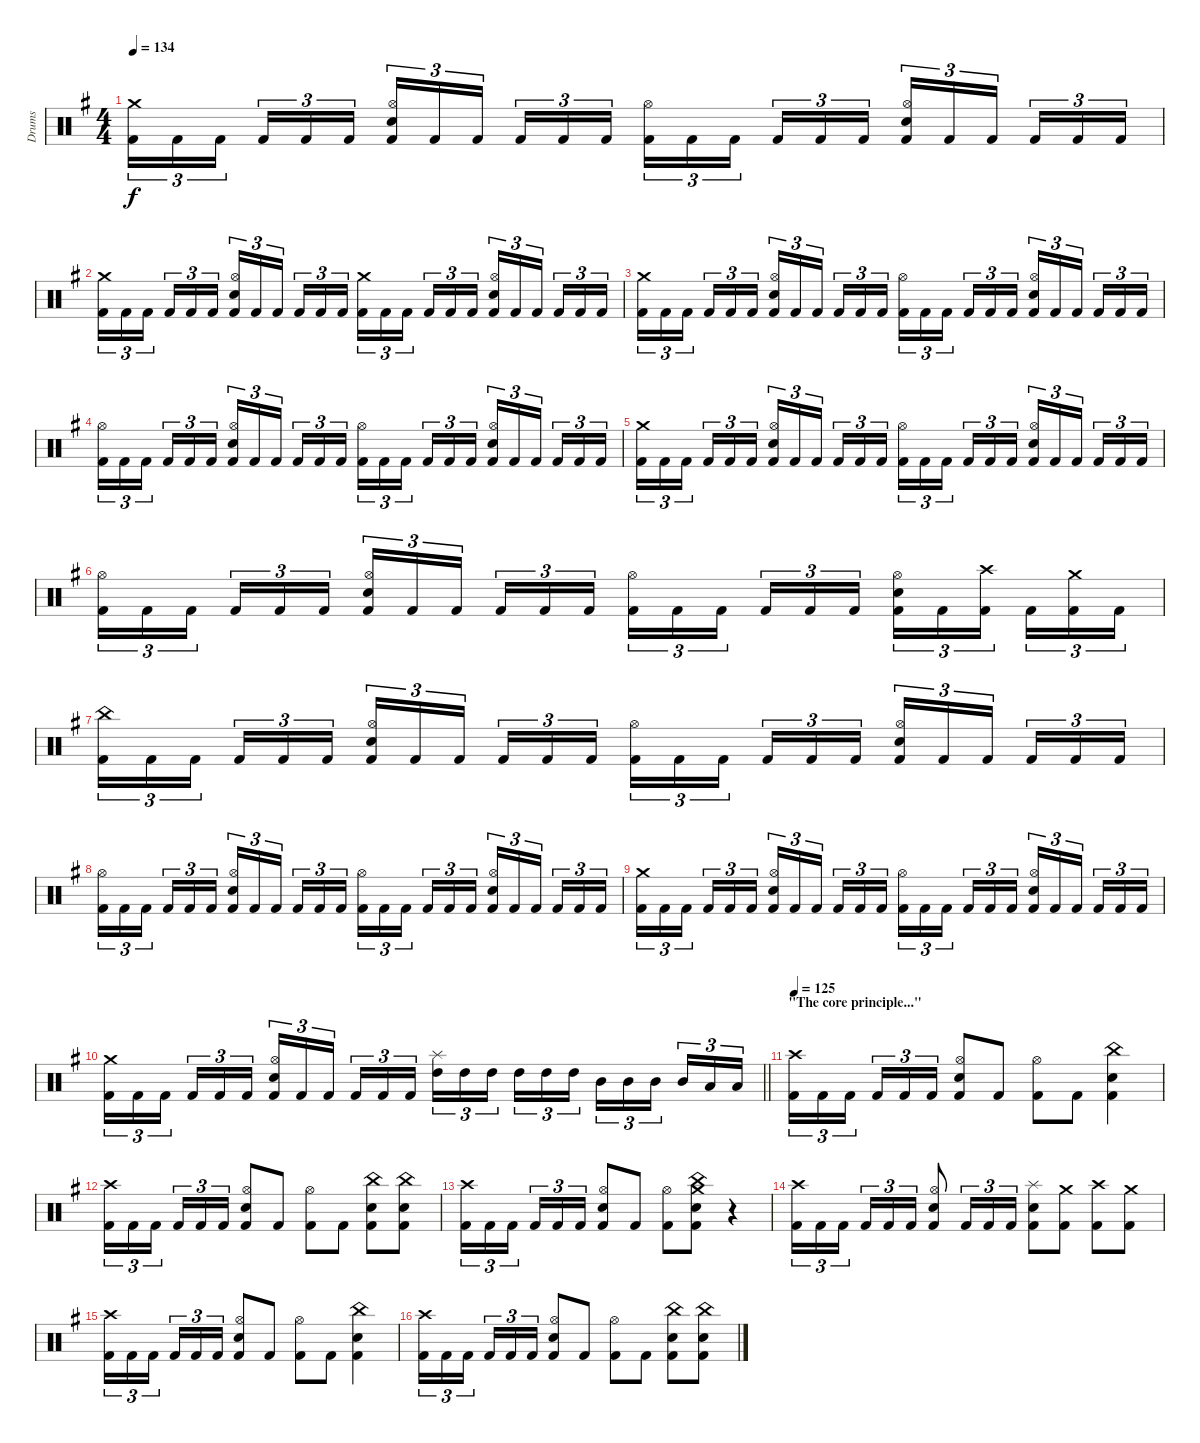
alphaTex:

\track ("Drums" "Drums") {instrument percussion}
\staff {score}
\articulation defaults
\ts (4 4)
\tempo 134
\clef neutral
\ks g
("Crash medium (hit)" "Kick (hit) 2").16{tu (3 2) dy f} "Kick (hit) 2".16{tu (3 2)} "Kick (hit) 2".16{tu (3 2)} "Kick (hit) 2".16{tu (3 2)} "Kick (hit) 2".16{tu (3 2)} "Kick (hit) 2".16{tu (3 2)} ("Hi-Hat (open)" "Electric Snare (hit)" "Kick (hit) 2").16{tu (3 2)} "Kick (hit) 2".16{tu (3 2)} "Kick (hit) 2".16{tu (3 2)} "Kick (hit) 2".16{tu (3 2)} "Kick (hit) 2".16{tu (3 2)} "Kick (hit) 2".16{tu (3 2)} ("Hi-Hat (open)" "Kick (hit) 2").16{tu (3 2)} "Kick (hit) 2".16{tu (3 2)} "Kick (hit) 2".16{tu (3 2)} "Kick (hit) 2".16{tu (3 2)} "Kick (hit) 2".16{tu (3 2)} "Kick (hit) 2".16{tu (3 2)} ("Hi-Hat (open)" "Electric Snare (hit)" "Kick (hit) 2").16{tu (3 2)} "Kick (hit) 2".16{tu (3 2)} "Kick (hit) 2".16{tu (3 2)} "Kick (hit) 2".16{tu (3 2)} "Kick (hit) 2".16{tu (3 2)} "Kick (hit) 2".16{tu (3 2)} |
("Crash medium (hit)" "Kick (hit) 2").16{tu (3 2)} "Kick (hit) 2".16{tu (3 2)} "Kick (hit) 2".16{tu (3 2)} "Kick (hit) 2".16{tu (3 2)} "Kick (hit) 2".16{tu (3 2)} "Kick (hit) 2".16{tu (3 2)} ("Hi-Hat (open)" "Electric Snare (hit)" "Kick (hit) 2").16{tu (3 2)} "Kick (hit) 2".16{tu (3 2)} "Kick (hit) 2".16{tu (3 2)} "Kick (hit) 2".16{tu (3 2)} "Kick (hit) 2".16{tu (3 2)} "Kick (hit) 2".16{tu (3 2)} ("Crash medium (hit)" "Kick (hit) 2").16{tu (3 2)} "Kick (hit) 2".16{tu (3 2)} "Kick (hit) 2".16{tu (3 2)} "Kick (hit) 2".16{tu (3 2)} "Kick (hit) 2".16{tu (3 2)} "Kick (hit) 2".16{tu (3 2)} ("Hi-Hat (open)" "Electric Snare (hit)" "Kick (hit) 2").16{tu (3 2)} "Kick (hit) 2".16{tu (3 2)} "Kick (hit) 2".16{tu (3 2)} "Kick (hit) 2".16{tu (3 2)} "Kick (hit) 2".16{tu (3 2)} "Kick (hit) 2".16{tu (3 2)} |
("Crash medium (hit)" "Kick (hit) 2").16{tu (3 2)} "Kick (hit) 2".16{tu (3 2)} "Kick (hit) 2".16{tu (3 2)} "Kick (hit) 2".16{tu (3 2)} "Kick (hit) 2".16{tu (3 2)} "Kick (hit) 2".16{tu (3 2)} ("Hi-Hat (open)" "Electric Snare (hit)" "Kick (hit) 2").16{tu (3 2)} "Kick (hit) 2".16{tu (3 2)} "Kick (hit) 2".16{tu (3 2)} "Kick (hit) 2".16{tu (3 2)} "Kick (hit) 2".16{tu (3 2)} "Kick (hit) 2".16{tu (3 2)} ("Hi-Hat (open)" "Kick (hit) 2").16{tu (3 2)} "Kick (hit) 2".16{tu (3 2)} "Kick (hit) 2".16{tu (3 2)} "Kick (hit) 2".16{tu (3 2)} "Kick (hit) 2".16{tu (3 2)} "Kick (hit) 2".16{tu (3 2)} ("Hi-Hat (open)" "Electric Snare (hit)" "Kick (hit) 2").16{tu (3 2)} "Kick (hit) 2".16{tu (3 2)} "Kick (hit) 2".16{tu (3 2)} "Kick (hit) 2".16{tu (3 2)} "Kick (hit) 2".16{tu (3 2)} "Kick (hit) 2".16{tu (3 2)} |
("Hi-Hat (open)" "Kick (hit) 2").16{tu (3 2)} "Kick (hit) 2".16{tu (3 2)} "Kick (hit) 2".16{tu (3 2)} "Kick (hit) 2".16{tu (3 2)} "Kick (hit) 2".16{tu (3 2)} "Kick (hit) 2".16{tu (3 2)} ("Hi-Hat (open)" "Electric Snare (hit)" "Kick (hit) 2").16{tu (3 2)} "Kick (hit) 2".16{tu (3 2)} "Kick (hit) 2".16{tu (3 2)} "Kick (hit) 2".16{tu (3 2)} "Kick (hit) 2".16{tu (3 2)} "Kick (hit) 2".16{tu (3 2)} ("Hi-Hat (open)" "Kick (hit) 2").16{tu (3 2)} "Kick (hit) 2".16{tu (3 2)} "Kick (hit) 2".16{tu (3 2)} "Kick (hit) 2".16{tu (3 2)} "Kick (hit) 2".16{tu (3 2)} "Kick (hit) 2".16{tu (3 2)} ("Hi-Hat (open)" "Electric Snare (hit)" "Kick (hit) 2").16{tu (3 2)} "Kick (hit) 2".16{tu (3 2)} "Kick (hit) 2".16{tu (3 2)} "Kick (hit) 2".16{tu (3 2)} "Kick (hit) 2".16{tu (3 2)} "Kick (hit) 2".16{tu (3 2)} |
("Crash medium (hit)" "Kick (hit) 2").16{tu (3 2)} "Kick (hit) 2".16{tu (3 2)} "Kick (hit) 2".16{tu (3 2)} "Kick (hit) 2".16{tu (3 2)} "Kick (hit) 2".16{tu (3 2)} "Kick (hit) 2".16{tu (3 2)} ("Hi-Hat (open)" "Electric Snare (hit)" "Kick (hit) 2").16{tu (3 2)} "Kick (hit) 2".16{tu (3 2)} "Kick (hit) 2".16{tu (3 2)} "Kick (hit) 2".16{tu (3 2)} "Kick (hit) 2".16{tu (3 2)} "Kick (hit) 2".16{tu (3 2)} ("Hi-Hat (open)" "Kick (hit) 2").16{tu (3 2)} "Kick (hit) 2".16{tu (3 2)} "Kick (hit) 2".16{tu (3 2)} "Kick (hit) 2".16{tu (3 2)} "Kick (hit) 2".16{tu (3 2)} "Kick (hit) 2".16{tu (3 2)} ("Hi-Hat (open)" "Electric Snare (hit)" "Kick (hit) 2").16{tu (3 2)} "Kick (hit) 2".16{tu (3 2)} "Kick (hit) 2".16{tu (3 2)} "Kick (hit) 2".16{tu (3 2)} "Kick (hit) 2".16{tu (3 2)} "Kick (hit) 2".16{tu (3 2)} |
("Hi-Hat (open)" "Kick (hit) 2").16{tu (3 2)} "Kick (hit) 2".16{tu (3 2)} "Kick (hit) 2".16{tu (3 2)} "Kick (hit) 2".16{tu (3 2)} "Kick (hit) 2".16{tu (3 2)} "Kick (hit) 2".16{tu (3 2)} ("Hi-Hat (open)" "Electric Snare (hit)" "Kick (hit) 2").16{tu (3 2)} "Kick (hit) 2".16{tu (3 2)} "Kick (hit) 2".16{tu (3 2)} "Kick (hit) 2".16{tu (3 2)} "Kick (hit) 2".16{tu (3 2)} "Kick (hit) 2".16{tu (3 2)} ("Hi-Hat (open)" "Kick (hit) 2").16{tu (3 2)} "Kick (hit) 2".16{tu (3 2)} "Kick (hit) 2".16{tu (3 2)} "Kick (hit) 2".16{tu (3 2)} "Kick (hit) 2".16{tu (3 2)} "Kick (hit) 2".16{tu (3 2)} ("Hi-Hat (open)" "Electric Snare (hit)" "Kick (hit) 2").16{tu (3 2)} "Kick (hit) 2".16{tu (3 2)} ("Crash high (hit)" "Kick (hit) 2").16{tu (3 2)} "Kick (hit) 2".16{tu (3 2)} ("Crash medium (hit)" "Kick (hit) 2").16{tu (3 2)} "Kick (hit) 2".16{tu (3 2)} |
("China (hit)" "Kick (hit) 2").16{tu (3 2)} "Kick (hit) 2".16{tu (3 2)} "Kick (hit) 2".16{tu (3 2)} "Kick (hit) 2".16{tu (3 2)} "Kick (hit) 2".16{tu (3 2)} "Kick (hit) 2".16{tu (3 2)} ("Hi-Hat (open)" "Electric Snare (hit)" "Kick (hit) 2").16{tu (3 2)} "Kick (hit) 2".16{tu (3 2)} "Kick (hit) 2".16{tu (3 2)} "Kick (hit) 2".16{tu (3 2)} "Kick (hit) 2".16{tu (3 2)} "Kick (hit) 2".16{tu (3 2)} ("Hi-Hat (open)" "Kick (hit) 2").16{tu (3 2)} "Kick (hit) 2".16{tu (3 2)} "Kick (hit) 2".16{tu (3 2)} "Kick (hit) 2".16{tu (3 2)} "Kick (hit) 2".16{tu (3 2)} "Kick (hit) 2".16{tu (3 2)} ("Hi-Hat (open)" "Electric Snare (hit)" "Kick (hit) 2").16{tu (3 2)} "Kick (hit) 2".16{tu (3 2)} "Kick (hit) 2".16{tu (3 2)} "Kick (hit) 2".16{tu (3 2)} "Kick (hit) 2".16{tu (3 2)} "Kick (hit) 2".16{tu (3 2)} |
("Hi-Hat (open)" "Kick (hit) 2").16{tu (3 2)} "Kick (hit) 2".16{tu (3 2)} "Kick (hit) 2".16{tu (3 2)} "Kick (hit) 2".16{tu (3 2)} "Kick (hit) 2".16{tu (3 2)} "Kick (hit) 2".16{tu (3 2)} ("Hi-Hat (open)" "Electric Snare (hit)" "Kick (hit) 2").16{tu (3 2)} "Kick (hit) 2".16{tu (3 2)} "Kick (hit) 2".16{tu (3 2)} "Kick (hit) 2".16{tu (3 2)} "Kick (hit) 2".16{tu (3 2)} "Kick (hit) 2".16{tu (3 2)} ("Hi-Hat (open)" "Kick (hit) 2").16{tu (3 2)} "Kick (hit) 2".16{tu (3 2)} "Kick (hit) 2".16{tu (3 2)} "Kick (hit) 2".16{tu (3 2)} "Kick (hit) 2".16{tu (3 2)} "Kick (hit) 2".16{tu (3 2)} ("Hi-Hat (open)" "Electric Snare (hit)" "Kick (hit) 2").16{tu (3 2)} "Kick (hit) 2".16{tu (3 2)} "Kick (hit) 2".16{tu (3 2)} "Kick (hit) 2".16{tu (3 2)} "Kick (hit) 2".16{tu (3 2)} "Kick (hit) 2".16{tu (3 2)} |
("Crash medium (hit)" "Kick (hit) 2").16{tu (3 2)} "Kick (hit) 2".16{tu (3 2)} "Kick (hit) 2".16{tu (3 2)} "Kick (hit) 2".16{tu (3 2)} "Kick (hit) 2".16{tu (3 2)} "Kick (hit) 2".16{tu (3 2)} ("Hi-Hat (open)" "Electric Snare (hit)" "Kick (hit) 2").16{tu (3 2)} "Kick (hit) 2".16{tu (3 2)} "Kick (hit) 2".16{tu (3 2)} "Kick (hit) 2".16{tu (3 2)} "Kick (hit) 2".16{tu (3 2)} "Kick (hit) 2".16{tu (3 2)} ("Hi-Hat (open)" "Kick (hit) 2").16{tu (3 2)} "Kick (hit) 2".16{tu (3 2)} "Kick (hit) 2".16{tu (3 2)} "Kick (hit) 2".16{tu (3 2)} "Kick (hit) 2".16{tu (3 2)} "Kick (hit) 2".16{tu (3 2)} ("Hi-Hat (open)" "Electric Snare (hit)" "Kick (hit) 2").16{tu (3 2)} "Kick (hit) 2".16{tu (3 2)} "Kick (hit) 2".16{tu (3 2)} "Kick (hit) 2".16{tu (3 2)} "Kick (hit) 2".16{tu (3 2)} "Kick (hit) 2".16{tu (3 2)} |
\barLineRight lightlight
("Crash medium (hit)" "Kick (hit) 2").16{tu (3 2)} "Kick (hit) 2".16{tu (3 2)} "Kick (hit) 2".16{tu (3 2)} "Kick (hit) 2".16{tu (3 2)} "Kick (hit) 2".16{tu (3 2)} "Kick (hit) 2".16{tu (3 2)} ("Hi-Hat (open)" "Electric Snare (hit)" "Kick (hit) 2").16{tu (3 2)} "Kick (hit) 2".16{tu (3 2)} "Kick (hit) 2".16{tu (3 2)} "Kick (hit) 2".16{tu (3 2)} "Kick (hit) 2".16{tu (3 2)} "Kick (hit) 2".16{tu (3 2)} ("Splash (hit)" "High Tom (hit)").16{tu (3 2)} "High Tom (hit)".16{tu (3 2)} "High Tom (hit)".16{tu (3 2)} "High Tom (hit)".16{tu (3 2)} "High Tom (hit)".16{tu (3 2)} "High Tom (hit)".16{tu (3 2)} "Mid Tom (hit)".16{tu (3 2)} "Mid Tom (hit)".16{tu (3 2)} "Mid Tom (hit)".16{tu (3 2)} "Mid Tom (hit)".16{tu (3 2)} "Low Tom (hit)".16{tu (3 2)} "Low Tom (hit)".16{tu (3 2)} |
\section ("" "\"The core principle...\"")
\tempo 125
("Crash high (hit)" "Kick (hit) 2").16{tu (3 2)} "Kick (hit) 2".16{tu (3 2)} "Kick (hit) 2".16{tu (3 2)} "Kick (hit) 2".16{tu (3 2)} "Kick (hit) 2".16{tu (3 2)} "Kick (hit) 2".16{tu (3 2)} ("Hi-Hat (open)" "Electric Snare (hit)" "Kick (hit) 2").8 "Kick (hit) 2".8 ("Hi-Hat (open)" "Kick (hit) 2").8 "Kick (hit) 2".8 ("China (hit)" "Electric Snare (hit)" "Kick (hit) 2").4 |
("Crash high (hit)" "Kick (hit) 2").16{tu (3 2)} "Kick (hit) 2".16{tu (3 2)} "Kick (hit) 2".16{tu (3 2)} "Kick (hit) 2".16{tu (3 2)} "Kick (hit) 2".16{tu (3 2)} "Kick (hit) 2".16{tu (3 2)} ("Hi-Hat (open)" "Electric Snare (hit)" "Kick (hit) 2").8 "Kick (hit) 2".8 ("Hi-Hat (open)" "Kick (hit) 2").8 "Kick (hit) 2".8 ("China (hit)" "Electric Snare (hit)" "Kick (hit) 2").8 ("China (hit)" "Electric Snare (hit)" "Kick (hit) 2").8 |
("Crash high (hit)" "Kick (hit) 2").16{tu (3 2)} "Kick (hit) 2".16{tu (3 2)} "Kick (hit) 2".16{tu (3 2)} "Kick (hit) 2".16{tu (3 2)} "Kick (hit) 2".16{tu (3 2)} "Kick (hit) 2".16{tu (3 2)} ("Hi-Hat (open)" "Electric Snare (hit)" "Kick (hit) 2").8 "Kick (hit) 2".8 ("Hi-Hat (open)" "Kick (hit) 2").8 ("China (hit)" "Crash medium (hit)" "Electric Snare (hit)" "Kick (hit) 2").8 r.4 |
("Crash high (hit)" "Kick (hit) 2").16{tu (3 2)} "Kick (hit) 2".16{tu (3 2)} "Kick (hit) 2".16{tu (3 2)} "Kick (hit) 2".16{tu (3 2)} "Kick (hit) 2".16{tu (3 2)} "Kick (hit) 2".16{tu (3 2)} ("Hi-Hat (open)" "Electric Snare (hit)" "Kick (hit) 2").8 "Kick (hit) 2".16{tu (3 2)} "Kick (hit) 2".16{tu (3 2)} "Kick (hit) 2".16{tu (3 2)} ("Splash (hit)" "Electric Snare (hit)" "Kick (hit) 2").8 ("Crash medium (hit)" "Kick (hit) 2").8 ("Crash high (hit)" "Kick (hit) 2").8 ("Crash medium (hit)" "Kick (hit) 2").8 |
("Crash high (hit)" "Kick (hit) 2").16{tu (3 2)} "Kick (hit) 2".16{tu (3 2)} "Kick (hit) 2".16{tu (3 2)} "Kick (hit) 2".16{tu (3 2)} "Kick (hit) 2".16{tu (3 2)} "Kick (hit) 2".16{tu (3 2)} ("Hi-Hat (open)" "Electric Snare (hit)" "Kick (hit) 2").8 "Kick (hit) 2".8 ("Hi-Hat (open)" "Kick (hit) 2").8 "Kick (hit) 2".8 ("China (hit)" "Electric Snare (hit)" "Kick (hit) 2").4 |
("Crash high (hit)" "Kick (hit) 2").16{tu (3 2)} "Kick (hit) 2".16{tu (3 2)} "Kick (hit) 2".16{tu (3 2)} "Kick (hit) 2".16{tu (3 2)} "Kick (hit) 2".16{tu (3 2)} "Kick (hit) 2".16{tu (3 2)} ("Hi-Hat (open)" "Electric Snare (hit)" "Kick (hit) 2").8 "Kick (hit) 2".8 ("Hi-Hat (open)" "Kick (hit) 2").8 "Kick (hit) 2".8 ("China (hit)" "Electric Snare (hit)" "Kick (hit) 2").8 ("China (hit)" "Electric Snare (hit)" "Kick (hit) 2").8
